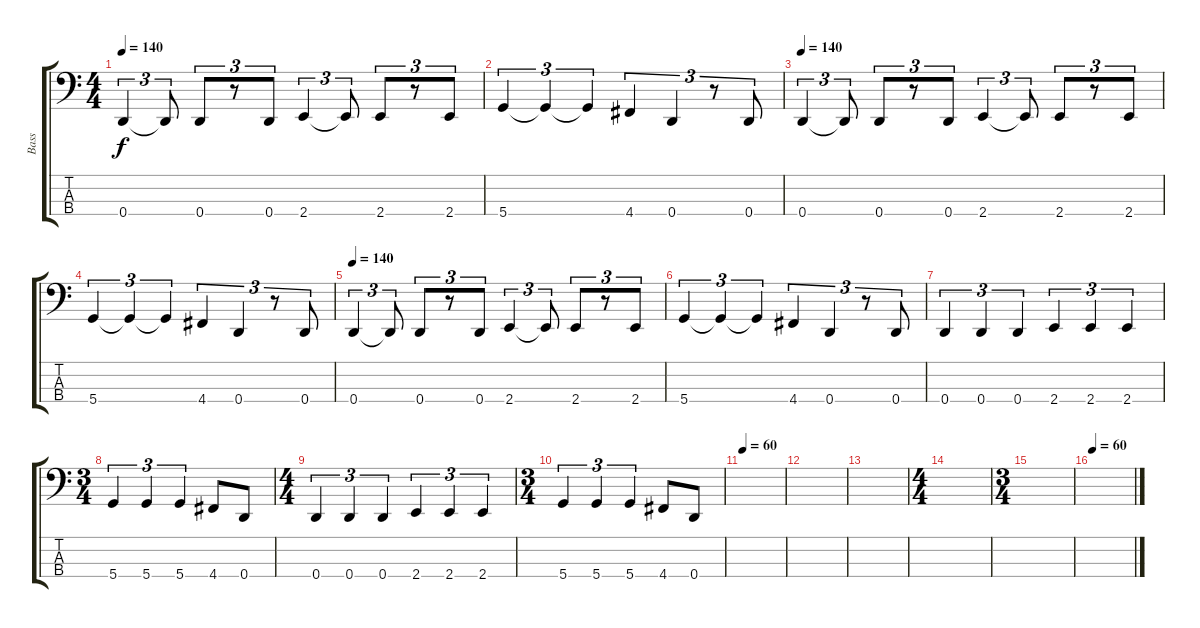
\track ("Bass" "Bass") {instrument electricbassfinger}
\staff {score tabs}
\tuning (G2 D2 A1 D1) {hide}
\ts (4 4)
\tempo 140
\clef f4
\ks c
0.4.4{tu (3 2) dy f} 0.4{t}.8{tu (3 2)} 0.4.8{tu (3 2)} r.8{tu (3 2)} 0.4.8{tu (3 2)} 2.4.4{tu (3 2)} 2.4{t}.8{tu (3 2)} 2.4.8{tu (3 2)} r.8{tu (3 2)} 2.4.8{tu (3 2)} |
5.4.4{tu (3 2)} 5.4{t}.4{tu (3 2)} 5.4{t}.4{tu (3 2)} 4.4.4{tu (3 2)} 0.4.4{tu (3 2)} r.8{tu (3 2)} 0.4.8{tu (3 2)} |
\tempo 140
0.4.4{tu (3 2)} 0.4{t}.8{tu (3 2)} 0.4.8{tu (3 2)} r.8{tu (3 2)} 0.4.8{tu (3 2)} 2.4.4{tu (3 2)} 2.4{t}.8{tu (3 2)} 2.4.8{tu (3 2)} r.8{tu (3 2)} 2.4.8{tu (3 2)} |
5.4.4{tu (3 2)} 5.4{t}.4{tu (3 2)} 5.4{t}.4{tu (3 2)} 4.4.4{tu (3 2)} 0.4.4{tu (3 2)} r.8{tu (3 2)} 0.4.8{tu (3 2)} |
\tempo 140
0.4.4{tu (3 2)} 0.4{t}.8{tu (3 2)} 0.4.8{tu (3 2)} r.8{tu (3 2)} 0.4.8{tu (3 2)} 2.4.4{tu (3 2)} 2.4{t}.8{tu (3 2)} 2.4.8{tu (3 2)} r.8{tu (3 2)} 2.4.8{tu (3 2)} |
5.4.4{tu (3 2)} 5.4{t}.4{tu (3 2)} 5.4{t}.4{tu (3 2)} 4.4.4{tu (3 2)} 0.4.4{tu (3 2)} r.8{tu (3 2)} 0.4.8{tu (3 2)} |
0.4.4{tu (3 2)} 0.4.4{tu (3 2)} 0.4.4{tu (3 2)} 2.4.4{tu (3 2)} 2.4.4{tu (3 2)} 2.4.4{tu (3 2)} |
\ts (3 4)
5.4.4{tu (3 2)} 5.4.4{tu (3 2)} 5.4.4{tu (3 2)} 4.4.8 0.4.8 |
\ts (4 4)
0.4.4{tu (3 2)} 0.4.4{tu (3 2)} 0.4.4{tu (3 2)} 2.4.4{tu (3 2)} 2.4.4{tu (3 2)} 2.4.4{tu (3 2)} |
\ts (3 4)
5.4.4{tu (3 2)} 5.4.4{tu (3 2)} 5.4.4{tu (3 2)} 4.4.8 0.4.8 |
\tempo 60
|
|
|
\ts (4 4)
|
\ts (3 4)
|
\tempo 60
